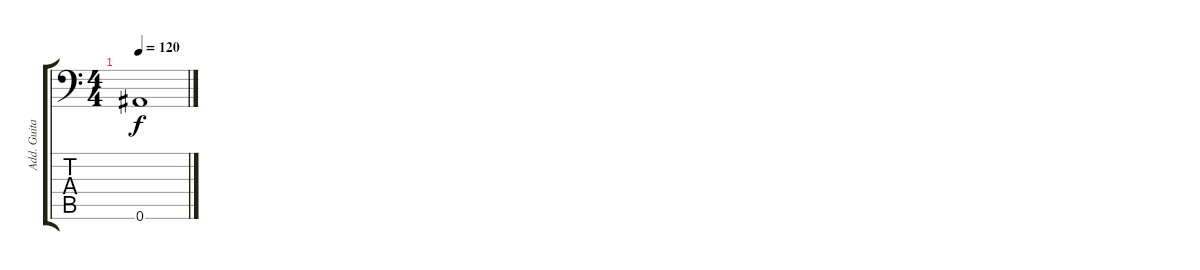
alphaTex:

\track ("Add. Guitar" "Add. Guita") {instrument overdrivenguitar}
\staff {score tabs}
\tuning (Bb3 F3 Db3 Ab2 Eb2 Bb1) {hide}
\ts (4 4)
\tempo 120
\clef f4
\ks c
0.6.1{dy f}
